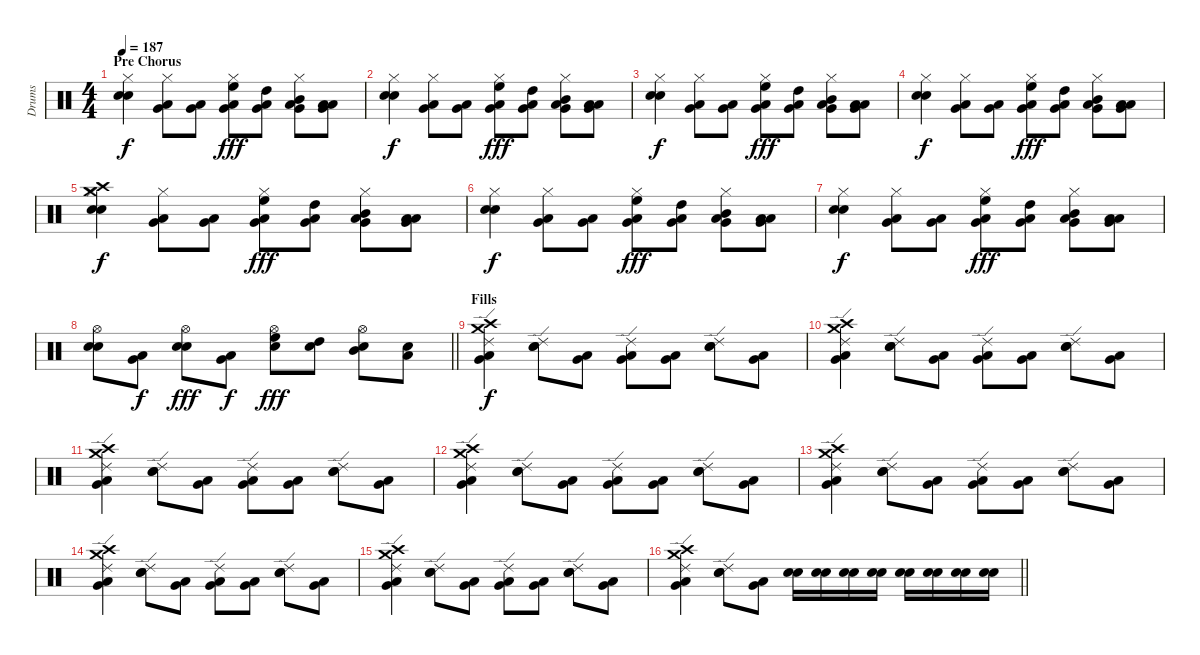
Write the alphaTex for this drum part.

\track ("Drums" "Drums") {instrument percussion}
\staff {score}
\articulation defaults
\ts (4 4)
\section ("" "Pre Chorus")
\tempo 187
\clef neutral
\ks c
("Electric Snare (hit)" "Snare (hit) 2" "Hi-Hat (closed)").4{dy f} ("Low Floor Tom (hit)" "Very Low Tom (hit)" "Hi-Hat (closed)").8 ("Low Floor Tom (hit)" "Very Low Tom (hit)").8 ("High Floor Tom (hit)" "Low Floor Tom (hit)" "Very Low Tom (hit)" "Hi-Hat (closed)").8{dy fff} ("High Tom (hit)" "Low Floor Tom (hit)" "Very Low Tom (hit)").8 ("Mid Tom (hit)" "Low Floor Tom (hit)" "Very Low Tom (hit)" "Hi-Hat (closed)").8 ("Low Tom (hit)" "Low Floor Tom (hit)" "Very Low Tom (hit)").8 |
("Electric Snare (hit)" "Snare (hit) 2" "Hi-Hat (closed)").4{dy f} ("Low Floor Tom (hit)" "Very Low Tom (hit)" "Hi-Hat (closed)").8 ("Low Floor Tom (hit)" "Very Low Tom (hit)").8 ("High Floor Tom (hit)" "Low Floor Tom (hit)" "Very Low Tom (hit)" "Hi-Hat (closed)").8{dy fff} ("High Tom (hit)" "Low Floor Tom (hit)" "Very Low Tom (hit)").8 ("Mid Tom (hit)" "Low Floor Tom (hit)" "Very Low Tom (hit)" "Hi-Hat (closed)").8 ("Low Tom (hit)" "Low Floor Tom (hit)" "Very Low Tom (hit)").8 |
("Electric Snare (hit)" "Snare (hit) 2" "Hi-Hat (closed)").4{dy f} ("Low Floor Tom (hit)" "Very Low Tom (hit)" "Hi-Hat (closed)").8 ("Low Floor Tom (hit)" "Very Low Tom (hit)").8 ("High Floor Tom (hit)" "Low Floor Tom (hit)" "Very Low Tom (hit)" "Hi-Hat (closed)").8{dy fff} ("High Tom (hit)" "Low Floor Tom (hit)" "Very Low Tom (hit)").8 ("Mid Tom (hit)" "Low Floor Tom (hit)" "Very Low Tom (hit)" "Hi-Hat (closed)").8 ("Low Tom (hit)" "Low Floor Tom (hit)" "Very Low Tom (hit)").8 |
("Electric Snare (hit)" "Snare (hit) 2" "Hi-Hat (closed)").4{dy f} ("Low Floor Tom (hit)" "Very Low Tom (hit)" "Hi-Hat (closed)").8 ("Low Floor Tom (hit)" "Very Low Tom (hit)").8 ("High Floor Tom (hit)" "Low Floor Tom (hit)" "Very Low Tom (hit)" "Hi-Hat (closed)").8{dy fff} ("High Tom (hit)" "Low Floor Tom (hit)" "Very Low Tom (hit)").8 ("Mid Tom (hit)" "Low Floor Tom (hit)" "Very Low Tom (hit)" "Hi-Hat (closed)").8 ("Low Tom (hit)" "Low Floor Tom (hit)" "Very Low Tom (hit)").8 |
("Crash medium (hit)" "Crash high (hit)" "Electric Snare (hit)" "Snare (hit) 2" "Hi-Hat (closed)").4{dy f} ("Low Floor Tom (hit)" "Very Low Tom (hit)" "Hi-Hat (closed)").8 ("Low Floor Tom (hit)" "Very Low Tom (hit)").8 ("High Floor Tom (hit)" "Low Floor Tom (hit)" "Very Low Tom (hit)" "Hi-Hat (closed)").8{dy fff} ("High Tom (hit)" "Low Floor Tom (hit)" "Very Low Tom (hit)").8 ("Mid Tom (hit)" "Low Floor Tom (hit)" "Very Low Tom (hit)" "Hi-Hat (closed)").8 ("Low Tom (hit)" "Low Floor Tom (hit)" "Very Low Tom (hit)").8 |
("Electric Snare (hit)" "Snare (hit) 2" "Hi-Hat (closed)").4{dy f} ("Low Floor Tom (hit)" "Very Low Tom (hit)" "Hi-Hat (closed)").8 ("Low Floor Tom (hit)" "Very Low Tom (hit)").8 ("High Floor Tom (hit)" "Low Floor Tom (hit)" "Very Low Tom (hit)" "Hi-Hat (closed)").8{dy fff} ("High Tom (hit)" "Low Floor Tom (hit)" "Very Low Tom (hit)").8 ("Mid Tom (hit)" "Low Floor Tom (hit)" "Very Low Tom (hit)" "Hi-Hat (closed)").8 ("Low Tom (hit)" "Low Floor Tom (hit)" "Very Low Tom (hit)").8 |
("Electric Snare (hit)" "Snare (hit) 2" "Hi-Hat (closed)").4{dy f} ("Low Floor Tom (hit)" "Very Low Tom (hit)" "Hi-Hat (closed)").8 ("Low Floor Tom (hit)" "Very Low Tom (hit)").8 ("High Floor Tom (hit)" "Low Floor Tom (hit)" "Very Low Tom (hit)" "Hi-Hat (closed)").8{dy fff} ("High Tom (hit)" "Low Floor Tom (hit)" "Very Low Tom (hit)").8 ("Mid Tom (hit)" "Low Floor Tom (hit)" "Very Low Tom (hit)" "Hi-Hat (closed)").8 ("Low Tom (hit)" "Low Floor Tom (hit)" "Very Low Tom (hit)").8 |
\barLineRight lightlight
("Electric Snare (hit)" "Snare (hit) 2" "Hi-Hat (open)").8 ("Very Low Tom (hit)" "Low Floor Tom (hit)").8{dy f} ("Snare (hit) 2" "Electric Snare (hit)" "Hi-Hat (open)").8{dy fff} ("Very Low Tom (hit)" "Low Floor Tom (hit)").8{dy f} ("High Floor Tom (hit)" "Snare (hit) 2" "Hi-Hat (open)").8{dy fff} ("High Tom (hit)" "Snare (hit) 2").8 ("Mid Tom (hit)" "Snare (hit) 2" "Hi-Hat (open)").8 ("Low Tom (hit)" "Snare (hit) 2").8 |
\section ("" "Fills")
("Crash medium (hit)" "Crash high (hit)" "Low Floor Tom (hit)" "Very Low Tom (hit)" "Ride (edge) 2").4{dy f} ("Electric Snare (hit)" "Snare (hit) 2" "Ride (edge) 2").8 ("Low Floor Tom (hit)" "Very Low Tom (hit)").8 ("Low Floor Tom (hit)" "Very Low Tom (hit)" "Ride (edge) 2").8 ("Low Floor Tom (hit)" "Very Low Tom (hit)").8 ("Electric Snare (hit)" "Snare (hit) 2" "Ride (edge) 2").8 ("Low Floor Tom (hit)" "Very Low Tom (hit)").8 |
("Crash medium (hit)" "Crash high (hit)" "Low Floor Tom (hit)" "Very Low Tom (hit)" "Ride (edge) 2").4 ("Electric Snare (hit)" "Snare (hit) 2" "Ride (edge) 2").8 ("Low Floor Tom (hit)" "Very Low Tom (hit)").8 ("Low Floor Tom (hit)" "Very Low Tom (hit)" "Ride (edge) 2").8 ("Low Floor Tom (hit)" "Very Low Tom (hit)").8 ("Electric Snare (hit)" "Snare (hit) 2" "Ride (edge) 2").8 ("Low Floor Tom (hit)" "Very Low Tom (hit)").8 |
("Crash medium (hit)" "Crash high (hit)" "Low Floor Tom (hit)" "Very Low Tom (hit)" "Ride (edge) 2").4 ("Electric Snare (hit)" "Snare (hit) 2" "Ride (edge) 2").8 ("Low Floor Tom (hit)" "Very Low Tom (hit)").8 ("Low Floor Tom (hit)" "Very Low Tom (hit)" "Ride (edge) 2").8 ("Low Floor Tom (hit)" "Very Low Tom (hit)").8 ("Electric Snare (hit)" "Snare (hit) 2" "Ride (edge) 2").8 ("Low Floor Tom (hit)" "Very Low Tom (hit)").8 |
("Crash medium (hit)" "Crash high (hit)" "Low Floor Tom (hit)" "Very Low Tom (hit)" "Ride (edge) 2").4 ("Electric Snare (hit)" "Snare (hit) 2" "Ride (edge) 2").8 ("Low Floor Tom (hit)" "Very Low Tom (hit)").8 ("Low Floor Tom (hit)" "Very Low Tom (hit)" "Ride (edge) 2").8 ("Low Floor Tom (hit)" "Very Low Tom (hit)").8 ("Electric Snare (hit)" "Snare (hit) 2" "Ride (edge) 2").8 ("Low Floor Tom (hit)" "Very Low Tom (hit)").8 |
("Crash medium (hit)" "Crash high (hit)" "Low Floor Tom (hit)" "Very Low Tom (hit)" "Ride (edge) 2").4 ("Electric Snare (hit)" "Snare (hit) 2" "Ride (edge) 2").8 ("Low Floor Tom (hit)" "Very Low Tom (hit)").8 ("Low Floor Tom (hit)" "Very Low Tom (hit)" "Ride (edge) 2").8 ("Low Floor Tom (hit)" "Very Low Tom (hit)").8 ("Electric Snare (hit)" "Snare (hit) 2" "Ride (edge) 2").8 ("Low Floor Tom (hit)" "Very Low Tom (hit)").8 |
("Crash medium (hit)" "Crash high (hit)" "Low Floor Tom (hit)" "Very Low Tom (hit)" "Ride (edge) 2").4 ("Electric Snare (hit)" "Snare (hit) 2" "Ride (edge) 2").8 ("Low Floor Tom (hit)" "Very Low Tom (hit)").8 ("Low Floor Tom (hit)" "Very Low Tom (hit)" "Ride (edge) 2").8 ("Low Floor Tom (hit)" "Very Low Tom (hit)").8 ("Electric Snare (hit)" "Snare (hit) 2" "Ride (edge) 2").8 ("Low Floor Tom (hit)" "Very Low Tom (hit)").8 |
("Crash medium (hit)" "Crash high (hit)" "Low Floor Tom (hit)" "Very Low Tom (hit)" "Ride (edge) 2").4 ("Electric Snare (hit)" "Snare (hit) 2" "Ride (edge) 2").8 ("Low Floor Tom (hit)" "Very Low Tom (hit)").8 ("Low Floor Tom (hit)" "Very Low Tom (hit)" "Ride (edge) 2").8 ("Low Floor Tom (hit)" "Very Low Tom (hit)").8 ("Electric Snare (hit)" "Snare (hit) 2" "Ride (edge) 2").8 ("Low Floor Tom (hit)" "Very Low Tom (hit)").8 |
\barLineRight lightlight
("Crash medium (hit)" "Crash high (hit)" "Low Floor Tom (hit)" "Very Low Tom (hit)" "Ride (edge) 2").4 ("Electric Snare (hit)" "Snare (hit) 2" "Ride (edge) 2").8 ("Low Floor Tom (hit)" "Very Low Tom (hit)").8 ("Electric Snare (hit)" "Snare (hit) 2").16 ("Electric Snare (hit)" "Snare (hit) 2").16 ("Electric Snare (hit)" "Snare (hit) 2").16 ("Electric Snare (hit)" "Snare (hit) 2").16 ("Electric Snare (hit)" "Snare (hit) 2").16 ("Electric Snare (hit)" "Snare (hit) 2").16 ("Electric Snare (hit)" "Snare (hit) 2").16 ("Electric Snare (hit)" "Snare (hit) 2").16
